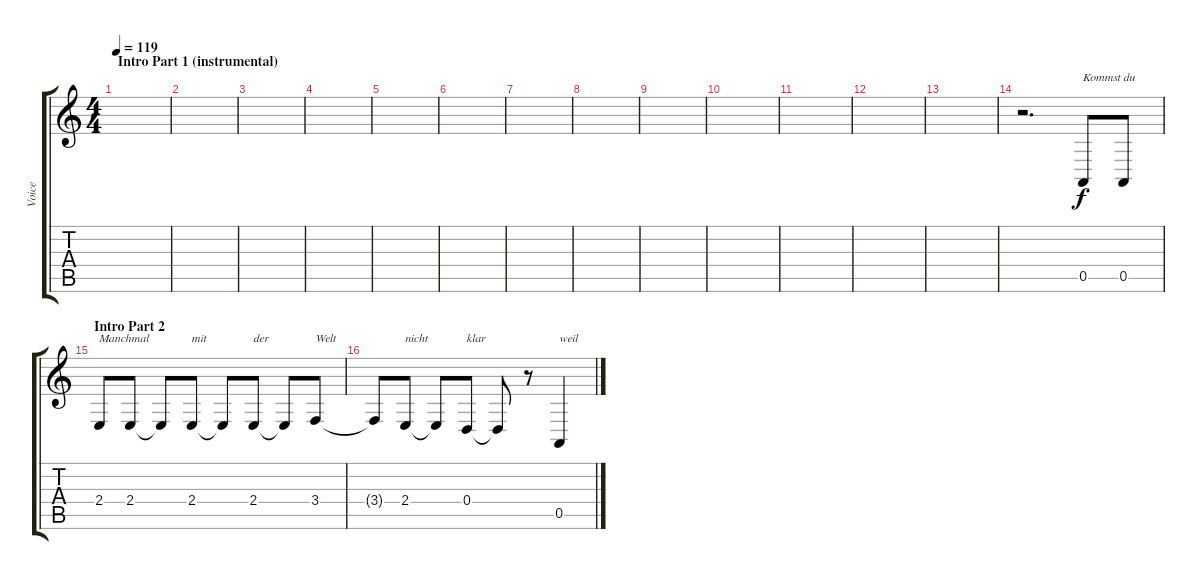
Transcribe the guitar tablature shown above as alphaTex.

\track ("Voice" "Voice") {instrument lead6voice}
\staff {score tabs}
\tuning (E4 B3 G3 D3 A2 E2) {hide}
\ts (4 4)
\section ("" "Intro Part 1 (instrumental)")
\tempo 119
\clef g2
\ks c
|
|
|
|
|
|
|
|
|
|
|
|
|
r.2{d} 0.5.8{txt "Kommst du"} 0.5.8 |
\section ("" "Intro Part 2")
2.4.8{txt "Manchmal"} 2.4.8 2.4{t}.8 2.4.8{txt "mit"} 2.4{t}.8 2.4.8{txt "der"} 2.4{t}.8 3.4.8{txt "Welt "} |
3.4{t}.8 2.4.8{txt "nicht "} 2.4{t}.8 0.4.8{txt "klar"} 0.4{t}.8 r.8 0.5.4{txt "weil"}
